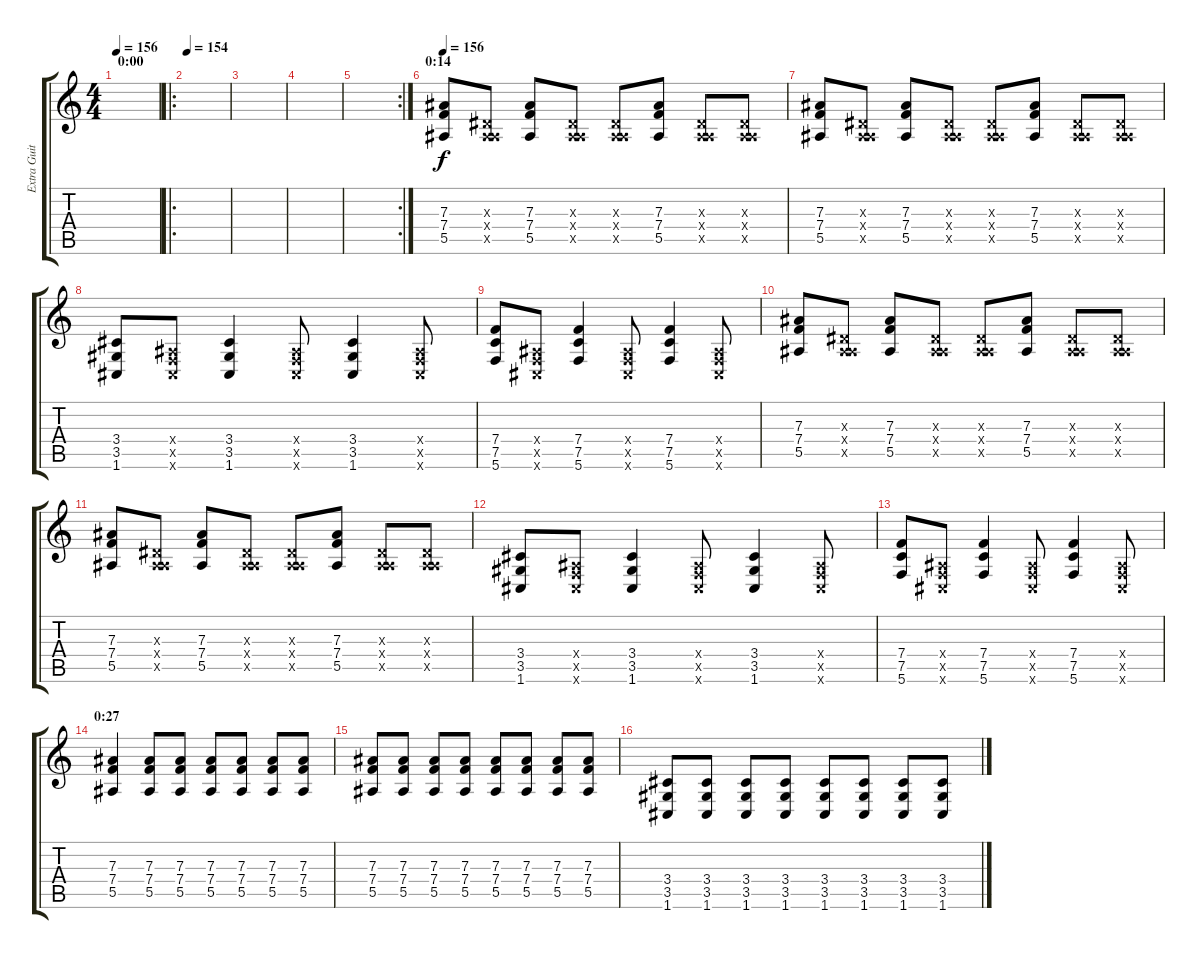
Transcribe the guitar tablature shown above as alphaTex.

\track ("Extra Guitar" "Extra Guit") {instrument distortionguitar}
\staff {score tabs}
\tuning (C4 G3 Eb3 Bb2 F2 C2) {hide}
\ts (4 4)
\section ("" "0:00")
\tempo 156
\clef g2
\ks c
|
\ro
\tempo 154
|
|
|
\rc 2
|
\section ("" "0:14")
\tempo 156
(7.3 7.4 5.5).8 (0.3{x} 0.4{x} 5.5{x}).8 (7.3 7.4 5.5).8 (0.3{x} 0.4{x} 5.5{x}).8 (0.3{x} 0.4{x} 5.5{x}).8 (7.3 7.4 5.5).8 (0.3{x} 0.4{x} 5.5{x}).8 (0.3{x} 0.4{x} 5.5{x}).8 |
(7.3 7.4 5.5).8 (0.3{x} 0.4{x} 5.5{x}).8 (7.3 7.4 5.5).8 (0.3{x} 0.4{x} 5.5{x}).8 (0.3{x} 0.4{x} 5.5{x}).8 (7.3 7.4 5.5).8 (0.3{x} 0.4{x} 5.5{x}).8 (0.3{x} 0.4{x} 5.5{x}).8 |
(3.4 3.5 1.6).8 (0.4{x} 0.5{x} 1.6{x}).8 (3.4 3.5 1.6).4 (0.4{x} 0.5{x} 1.6{x}).8 (3.4 3.5 1.6).4 (0.4{x} 0.5{x} 1.6{x}).8 |
(7.4 7.5 5.6).8 (0.4{x} 0.5{x} 1.6{x}).8 (7.4 7.5 5.6).4 (0.4{x} 0.5{x} 1.6{x}).8 (7.4 7.5 5.6).4 (0.4{x} 0.5{x} 1.6{x}).8 |
(7.3 7.4 5.5).8 (0.3{x} 0.4{x} 5.5{x}).8 (7.3 7.4 5.5).8 (0.3{x} 0.4{x} 5.5{x}).8 (0.3{x} 0.4{x} 5.5{x}).8 (7.3 7.4 5.5).8 (0.3{x} 0.4{x} 5.5{x}).8 (0.3{x} 0.4{x} 5.5{x}).8 |
(7.3 7.4 5.5).8 (0.3{x} 0.4{x} 5.5{x}).8 (7.3 7.4 5.5).8 (0.3{x} 0.4{x} 5.5{x}).8 (0.3{x} 0.4{x} 5.5{x}).8 (7.3 7.4 5.5).8 (0.3{x} 0.4{x} 5.5{x}).8 (0.3{x} 0.4{x} 5.5{x}).8 |
(3.4 3.5 1.6).8 (0.4{x} 0.5{x} 1.6{x}).8 (3.4 3.5 1.6).4 (0.4{x} 0.5{x} 1.6{x}).8 (3.4 3.5 1.6).4 (0.4{x} 0.5{x} 1.6{x}).8 |
(7.4 7.5 5.6).8 (0.4{x} 0.5{x} 1.6{x}).8 (7.4 7.5 5.6).4 (0.4{x} 0.5{x} 1.6{x}).8 (7.4 7.5 5.6).4 (0.4{x} 0.5{x} 1.6{x}).8 |
\section ("" "0:27")
(7.3 7.4 5.5).4 (7.3 7.4 5.5).8 (7.3 7.4 5.5).8 (7.3 7.4 5.5).8 (7.3 7.4 5.5).8 (7.3 7.4 5.5).8 (7.3 7.4 5.5).8 |
(7.3 7.4 5.5).8 (7.3 7.4 5.5).8 (7.3 7.4 5.5).8 (7.3 7.4 5.5).8 (7.3 7.4 5.5).8 (7.3 7.4 5.5).8 (7.3 7.4 5.5).8 (7.3 7.4 5.5).8 |
(3.4 3.5 1.6).8 (3.4 3.5 1.6).8 (3.4 3.5 1.6).8 (3.4 3.5 1.6).8 (3.4 3.5 1.6).8 (3.4 3.5 1.6).8 (3.4 3.5 1.6).8 (3.4 3.5 1.6).8
